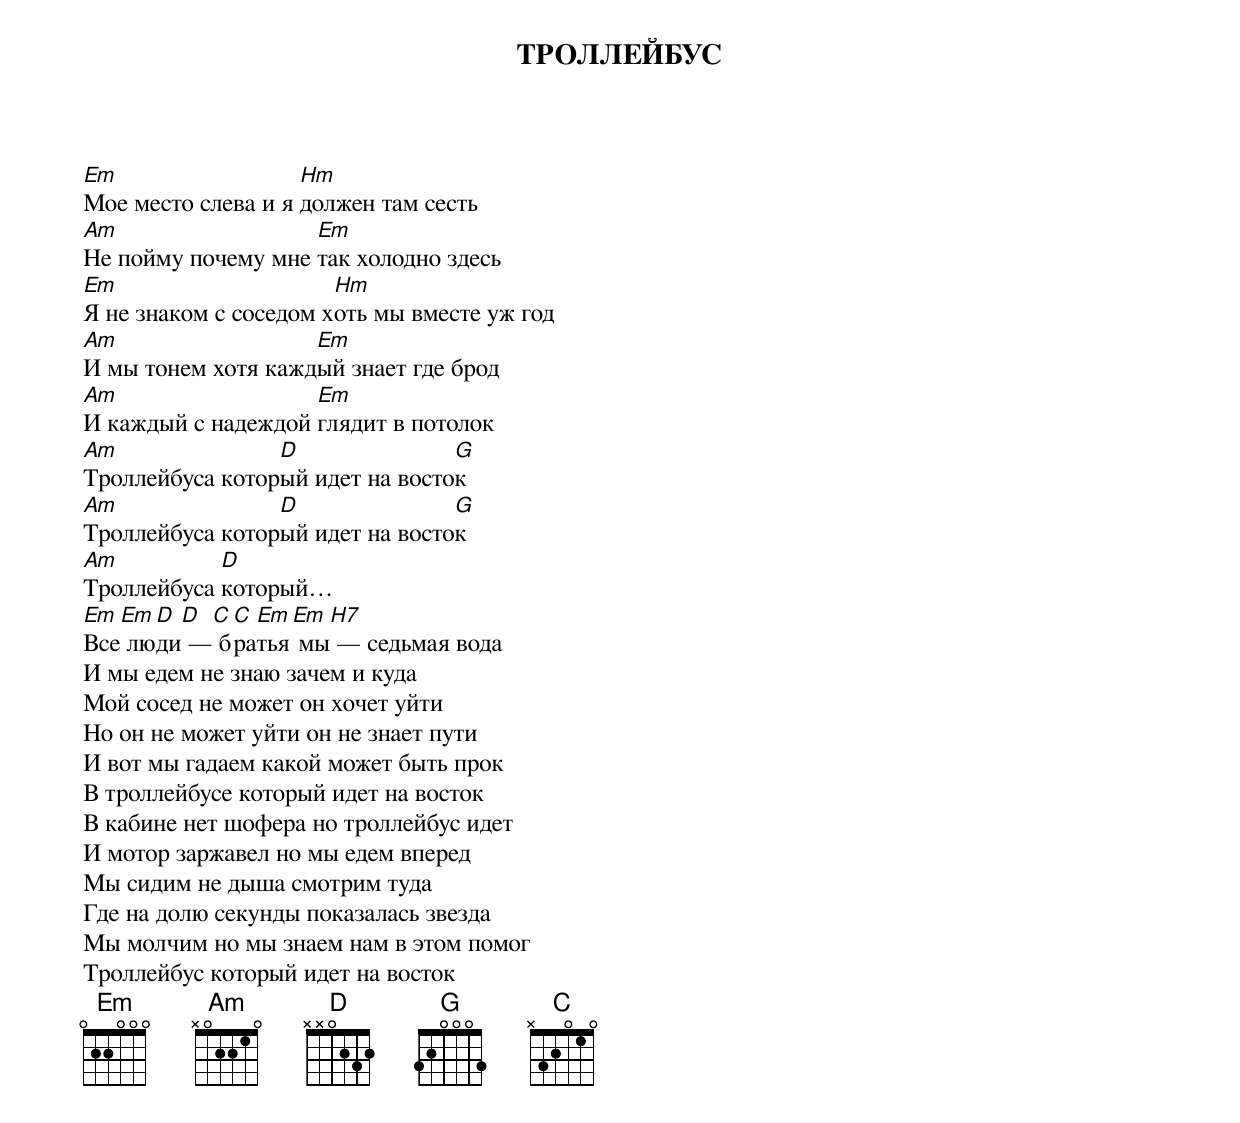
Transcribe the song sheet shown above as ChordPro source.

{title: ТРОЛЛЕЙБУС}
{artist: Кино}

[Em]Мое место слева и я [Hm]должен там сесть
[Am]Не пойму почему мне [Em]так холодно здесь
[Em]Я не знаком с соседом х[Hm]оть мы вместе уж год
[Am]И мы тонем хотя кажд[Em]ый знает где брод
[Am]И каждый с надеждой [Em]глядит в потолок
[Am]Троллейбуса котор[D]ый идет на восто[G]к
[Am]Троллейбуса котор[D]ый идет на восто[G]к
[Am]Троллейбуса [D]который…
[Em]Все[Em] лю[D]ди[D] —[C] б[C]ра[Em]тья[Em] мы[H7] — седьмая вода
И мы едем не знаю зачем и куда
Мой сосед не может он хочет уйти
Но он не может уйти он не знает пути
И вот мы гадаем какой может быть прок
В троллейбусе который идет на восток
В кабине нет шофера но троллейбус идет
И мотор заржавел но мы едем вперед
Мы сидим не дыша смотрим туда
Где на долю секунды показалась звезда
Мы молчим но мы знаем нам в этом помог
Троллейбус который идет на восток
